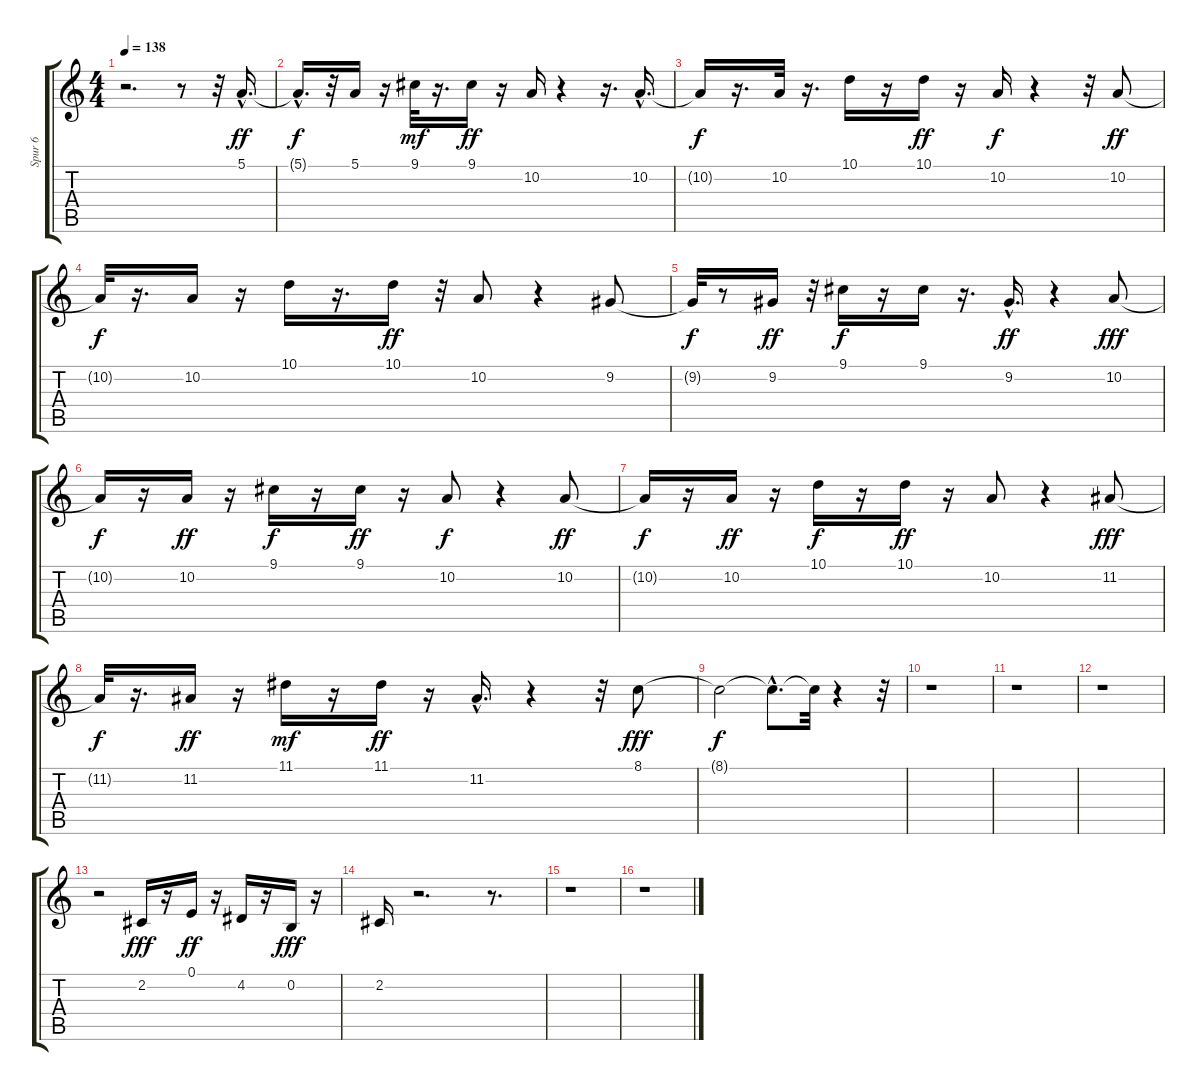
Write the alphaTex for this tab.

\track ("Spur 6" "Spur 6") {instrument recorder}
\staff {score tabs}
\tuning (E4 B3 G3 D3 A2 E2) {hide}
\ts (4 4)
\tempo 138
\clef g2
\ks c
r.2{d dy ff} r.8 r.32 5.1{hac}.16{d} |
5.1{hac t}.16{d dy f} r.32 5.1.16 r.16 9.1.32{dy mf} r.16{d} 9.1.16{dy ff} r.16 10.2.16 r.4 r.16{d} 10.2{hac}.16{d} |
10.2{t}.16{dy f} r.16{d} 10.2.32 r.16{d} 10.1.16 r.16 10.1.16{dy ff} r.16 10.2.16{dy f} r.4 r.32 10.2.8{dy ff} |
10.2{t}.32{dy f} r.16{d} 10.2.16 r.16 10.1.16 r.16{d} 10.1.16{dy ff} r.32 10.2.8 r.4 9.2.8 |
9.2{t}.32{dy f} r.8 9.2.16{dy ff} r.32 9.1.16{dy f} r.16 9.1.16 r.16{d} 9.2{hac}.16{d dy ff} r.4 10.2.8{dy fff} |
10.2{t}.16{dy f} r.16 10.2.16{dy ff} r.16 9.1.16{dy f} r.16 9.1.16{dy ff} r.16 10.2.8{dy f} r.4 10.2.8{dy ff} |
10.2{t}.16{dy f} r.16 10.2.16{dy ff} r.16 10.1.16{dy f} r.16 10.1.16{dy ff} r.16 10.2.8 r.4 11.2.8{dy fff} |
11.2{t}.32{dy f} r.16{d} 11.2.16{dy ff} r.16 11.1.16{dy mf} r.16 11.1.16{dy ff} r.16 11.2{hac}.16{d} r.4 r.32 8.1.8{dy fff} |
8.1{t}.2{dy f} 8.1{hac t}.8{d} 8.1{t}.32 r.4 r.32 |
r.1 |
r.1 |
r.1 |
r.2 2.2.16{dy fff} r.16 0.1.16{dy ff} r.16 4.2.16 r.16 0.2.16{dy fff} r.16 |
2.2.16 r.2{d} r.8{d} |
r.1 |
r.1
